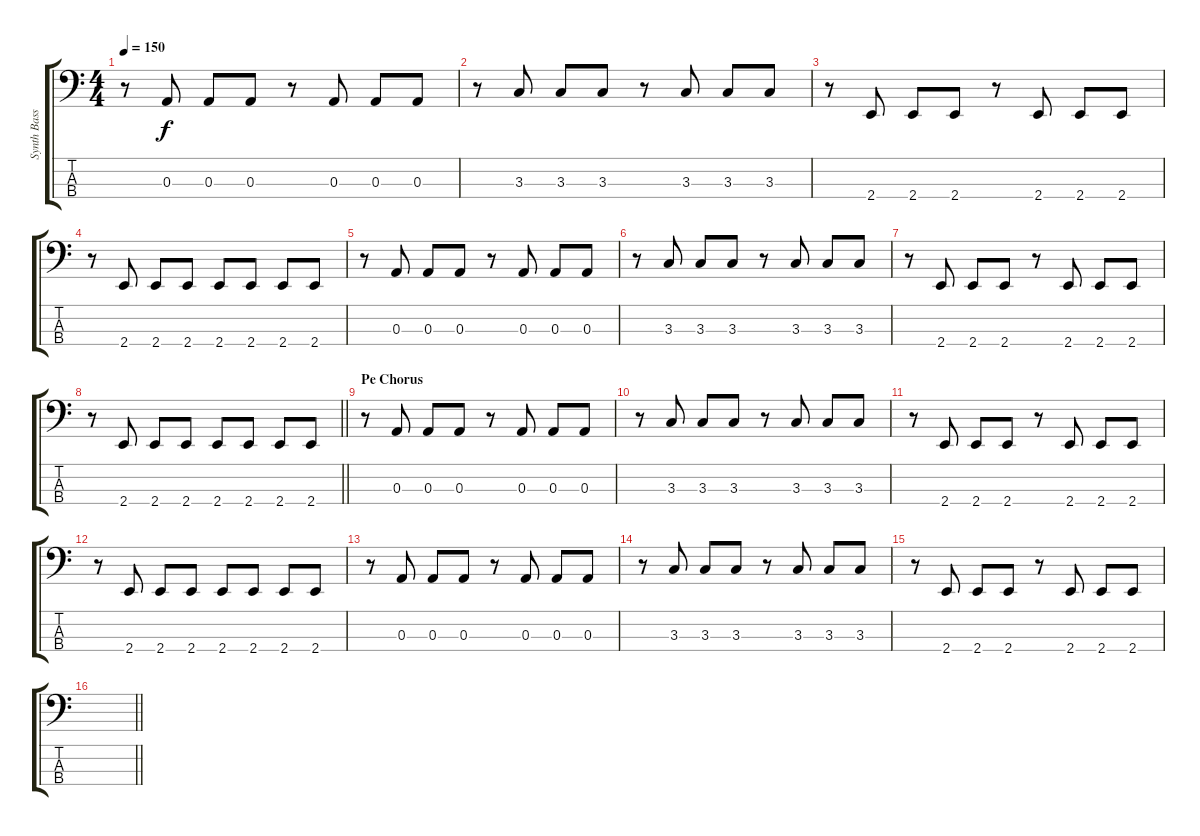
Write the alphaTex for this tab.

\track ("Synth Bass" "Synth Bass") {instrument synthbass1}
\staff {score tabs}
\tuning (G2 D2 A1 D1) {hide}
\ts (4 4)
\tempo 150
\clef f4
\ks c
r.8{dy f} 0.3.8 0.3.8 0.3.8 r.8 0.3.8 0.3.8 0.3.8 |
r.8 3.3.8 3.3.8 3.3.8 r.8 3.3.8 3.3.8 3.3.8 |
r.8 2.4.8 2.4.8 2.4.8 r.8 2.4.8 2.4.8 2.4.8 |
r.8 2.4.8 2.4.8 2.4.8 2.4.8 2.4.8 2.4.8 2.4.8 |
r.8 0.3.8 0.3.8 0.3.8 r.8 0.3.8 0.3.8 0.3.8 |
r.8 3.3.8 3.3.8 3.3.8 r.8 3.3.8 3.3.8 3.3.8 |
r.8 2.4.8 2.4.8 2.4.8 r.8 2.4.8 2.4.8 2.4.8 |
\barLineRight lightlight
r.8 2.4.8 2.4.8 2.4.8 2.4.8 2.4.8 2.4.8 2.4.8 |
\section ("" "Pe Chorus")
r.8 0.3.8 0.3.8 0.3.8 r.8 0.3.8 0.3.8 0.3.8 |
r.8 3.3.8 3.3.8 3.3.8 r.8 3.3.8 3.3.8 3.3.8 |
r.8 2.4.8 2.4.8 2.4.8 r.8 2.4.8 2.4.8 2.4.8 |
r.8 2.4.8 2.4.8 2.4.8 2.4.8 2.4.8 2.4.8 2.4.8 |
r.8 0.3.8 0.3.8 0.3.8 r.8 0.3.8 0.3.8 0.3.8 |
r.8 3.3.8 3.3.8 3.3.8 r.8 3.3.8 3.3.8 3.3.8 |
r.8 2.4.8 2.4.8 2.4.8 r.8 2.4.8 2.4.8 2.4.8 |
\barLineRight lightlight
